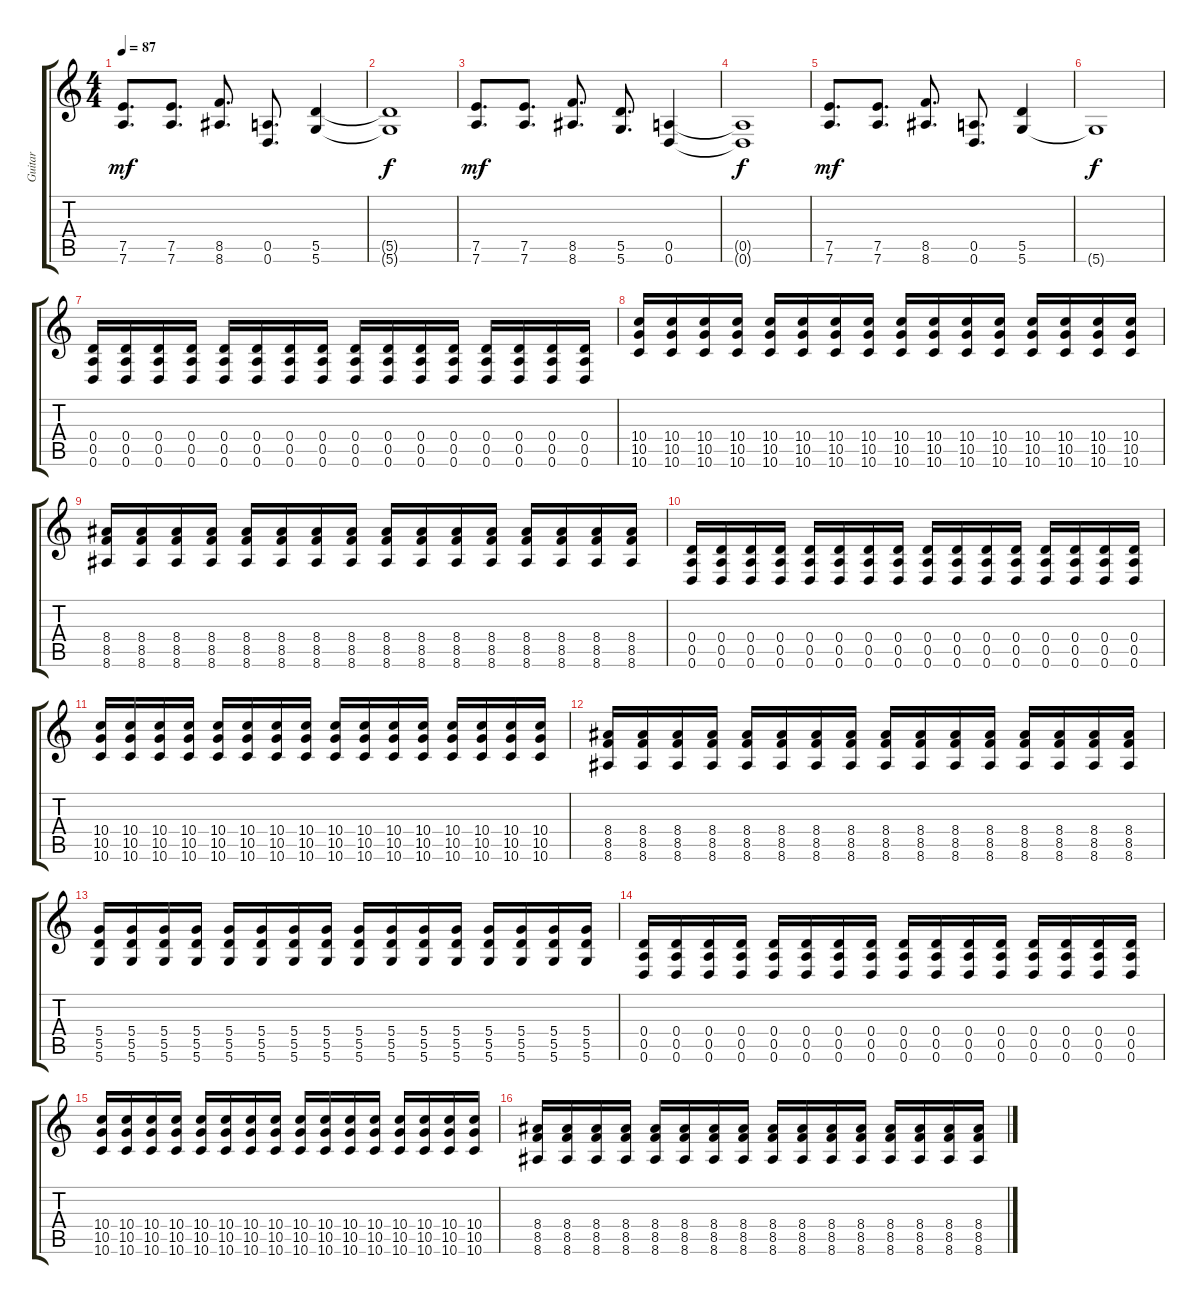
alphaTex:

\track ("Guitar" "Guitar") {instrument distortionguitar}
\staff {score tabs}
\tuning (E4 B3 G3 D3 A2 D2) {hide}
\ts (4 4)
\tempo 87
\clef g2
\ks c
(7.5 7.6).8{d dy mf} (7.5 7.6).8{d} (8.5 8.6).8{d} (0.5 0.6).8{d} (5.5 5.6).4 |
(5.5{t} 5.6{t}).1{dy f} |
(7.5 7.6).8{d dy mf} (7.5 7.6).8{d} (8.5 8.6).8{d} (5.5 5.6).8{d} (0.5 0.6).4 |
(0.5{t} 0.6{t}).1{dy f} |
(7.5 7.6).8{d dy mf} (7.5 7.6).8{d} (8.5 8.6).8{d} (0.5 0.6).8{d} (5.5 5.6).4 |
5.6{t}.1{dy f} |
(0.4 0.5 0.6).16 (0.4 0.5 0.6).16 (0.4 0.5 0.6).16 (0.4 0.5 0.6).16 (0.4 0.5 0.6).16 (0.4 0.5 0.6).16 (0.4 0.5 0.6).16 (0.4 0.5 0.6).16 (0.4 0.5 0.6).16 (0.4 0.5 0.6).16 (0.4 0.5 0.6).16 (0.4 0.5 0.6).16 (0.4 0.5 0.6).16 (0.4 0.5 0.6).16 (0.4 0.5 0.6).16 (0.4 0.5 0.6).16 |
(10.4 10.5 10.6).16 (10.4 10.5 10.6).16 (10.4 10.5 10.6).16 (10.4 10.5 10.6).16 (10.4 10.5 10.6).16 (10.4 10.5 10.6).16 (10.4 10.5 10.6).16 (10.4 10.5 10.6).16 (10.4 10.5 10.6).16 (10.4 10.5 10.6).16 (10.4 10.5 10.6).16 (10.4 10.5 10.6).16 (10.4 10.5 10.6).16 (10.4 10.5 10.6).16 (10.4 10.5 10.6).16 (10.4 10.5 10.6).16 |
(8.4 8.5 8.6).16 (8.4 8.5 8.6).16 (8.4 8.5 8.6).16 (8.4 8.5 8.6).16 (8.4 8.5 8.6).16 (8.4 8.5 8.6).16 (8.4 8.5 8.6).16 (8.4 8.5 8.6).16 (8.4 8.5 8.6).16 (8.4 8.5 8.6).16 (8.4 8.5 8.6).16 (8.4 8.5 8.6).16 (8.4 8.5 8.6).16 (8.4 8.5 8.6).16 (8.4 8.5 8.6).16 (8.4 8.5 8.6).16 |
(0.4 0.5 0.6).16 (0.4 0.5 0.6).16 (0.4 0.5 0.6).16 (0.4 0.5 0.6).16 (0.4 0.5 0.6).16 (0.4 0.5 0.6).16 (0.4 0.5 0.6).16 (0.4 0.5 0.6).16 (0.4 0.5 0.6).16 (0.4 0.5 0.6).16 (0.4 0.5 0.6).16 (0.4 0.5 0.6).16 (0.4 0.5 0.6).16 (0.4 0.5 0.6).16 (0.4 0.5 0.6).16 (0.4 0.5 0.6).16 |
(10.4 10.5 10.6).16 (10.4 10.5 10.6).16 (10.4 10.5 10.6).16 (10.4 10.5 10.6).16 (10.4 10.5 10.6).16 (10.4 10.5 10.6).16 (10.4 10.5 10.6).16 (10.4 10.5 10.6).16 (10.4 10.5 10.6).16 (10.4 10.5 10.6).16 (10.4 10.5 10.6).16 (10.4 10.5 10.6).16 (10.4 10.5 10.6).16 (10.4 10.5 10.6).16 (10.4 10.5 10.6).16 (10.4 10.5 10.6).16 |
(8.4 8.5 8.6).16 (8.4 8.5 8.6).16 (8.4 8.5 8.6).16 (8.4 8.5 8.6).16 (8.4 8.5 8.6).16 (8.4 8.5 8.6).16 (8.4 8.5 8.6).16 (8.4 8.5 8.6).16 (8.4 8.5 8.6).16 (8.4 8.5 8.6).16 (8.4 8.5 8.6).16 (8.4 8.5 8.6).16 (8.4 8.5 8.6).16 (8.4 8.5 8.6).16 (8.4 8.5 8.6).16 (8.4 8.5 8.6).16 |
(5.4 5.5 5.6).16 (5.4 5.5 5.6).16 (5.4 5.5 5.6).16 (5.4 5.5 5.6).16 (5.4 5.5 5.6).16 (5.4 5.5 5.6).16 (5.4 5.5 5.6).16 (5.4 5.5 5.6).16 (5.4 5.5 5.6).16 (5.4 5.5 5.6).16 (5.4 5.5 5.6).16 (5.4 5.5 5.6).16 (5.4 5.5 5.6).16 (5.4 5.5 5.6).16 (5.4 5.5 5.6).16 (5.4 5.5 5.6).16 |
(0.4 0.5 0.6).16 (0.4 0.5 0.6).16 (0.4 0.5 0.6).16 (0.4 0.5 0.6).16 (0.4 0.5 0.6).16 (0.4 0.5 0.6).16 (0.4 0.5 0.6).16 (0.4 0.5 0.6).16 (0.4 0.5 0.6).16 (0.4 0.5 0.6).16 (0.4 0.5 0.6).16 (0.4 0.5 0.6).16 (0.4 0.5 0.6).16 (0.4 0.5 0.6).16 (0.4 0.5 0.6).16 (0.4 0.5 0.6).16 |
(10.4 10.5 10.6).16 (10.4 10.5 10.6).16 (10.4 10.5 10.6).16 (10.4 10.5 10.6).16 (10.4 10.5 10.6).16 (10.4 10.5 10.6).16 (10.4 10.5 10.6).16 (10.4 10.5 10.6).16 (10.4 10.5 10.6).16 (10.4 10.5 10.6).16 (10.4 10.5 10.6).16 (10.4 10.5 10.6).16 (10.4 10.5 10.6).16 (10.4 10.5 10.6).16 (10.4 10.5 10.6).16 (10.4 10.5 10.6).16 |
(8.4 8.5 8.6).16 (8.4 8.5 8.6).16 (8.4 8.5 8.6).16 (8.4 8.5 8.6).16 (8.4 8.5 8.6).16 (8.4 8.5 8.6).16 (8.4 8.5 8.6).16 (8.4 8.5 8.6).16 (8.4 8.5 8.6).16 (8.4 8.5 8.6).16 (8.4 8.5 8.6).16 (8.4 8.5 8.6).16 (8.4 8.5 8.6).16 (8.4 8.5 8.6).16 (8.4 8.5 8.6).16 (8.4 8.5 8.6).16
